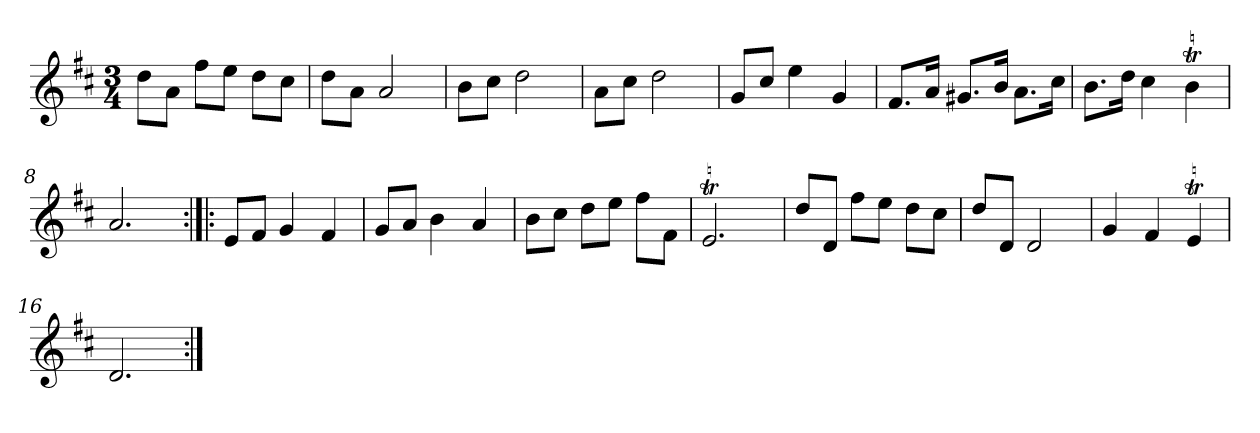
**kern
*part1
*staff1
*clefG2
*k[f#c#]
*D:
*M3/4
*MM120
=1
8dd\L
8a\J
8ff#\L
8ee\J
8dd\L
8cc#\J
=2
8dd\L
8a\J
2a
=3
8b\L
8cc#\J
2dd
=4
8a\L
8cc#\J
2dd
=5
8g/L
8cc#/J
4ee
4g
=6
8.f#/L
16a/Jk
8.g#X/L
16b/Jk
8.a\L
16cc#\Jk
=7
8.b\L
16dd\Jk
4cc#
4bt
=8
2.a
=9:|!|:
8e/L
8f#/J
4g
4f#
=10
8g/L
8a/J
4b
4a
=11
8b\L
8cc#\J
8dd\L
8ee\J
8ff#\L
8f#\J
=12
2.et
=13
8dd/L
8d/J
8ff#\L
8ee\J
8dd\L
8cc#\J
=14
8dd/L
8d/J
2d
=15
4g
4f#
4et
=16
2.d
=:|!
*-
